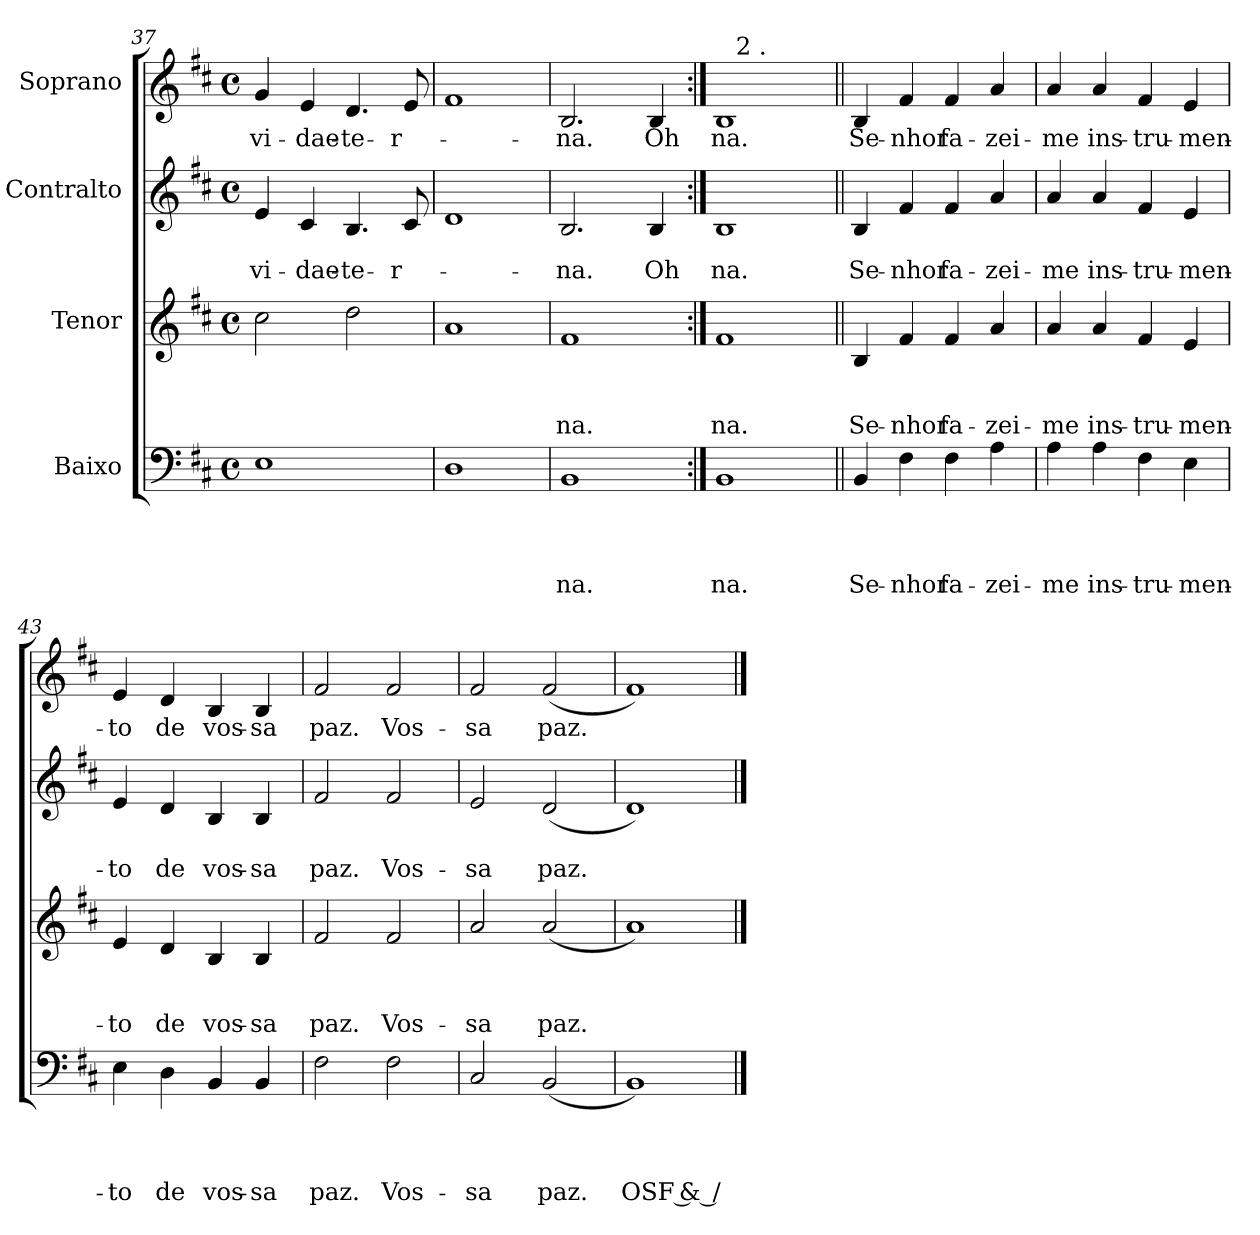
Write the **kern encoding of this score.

**kern	**text	**text	**text	**text	**kern	**text	**text	**text	**kern	**text	**text	**kern	**text
*part4	*part4	*part4	*part4	*part4	*part3	*part3	*part3	*part3	*part2	*part2	*part2	*part1	*part1
*staff4	*staff4	*staff4	*staff4	*staff4	*staff3	*staff3	*staff3	*staff3	*staff2	*staff2	*staff2	*staff1	*staff1
*I"Baixo	*	*	*	*	*I"Tenor	*	*	*	*I"Contralto	*	*	*I"Soprano	*
!!LO:PB:g=z
*clefF4	*	*	*	*	*clefG2	*	*	*	*clefG2	*	*	*clefG2	*
*k[f#c#]	*	*	*	*	*k[f#c#]	*	*	*	*k[f#c#]	*	*	*k[f#c#]	*
*D:	*	*	*	*	*D:	*	*	*	*D:	*	*	*D:	*
*M4/4	*	*	*	*	*M4/4	*	*	*	*M4/4	*	*	*M4/4	*
*met(c)	*	*	*	*	*met(c)	*	*	*	*met(c)	*	*	*met(c)	*
=37	=37	=37	=37	=37	=37	=37	=37	=37	=37	=37	=37	=37	=37
!	!	!	!	!	!	!	!	!	!	!	!LO:LY:b:rj	!	!LO:LY:b:rj
1E	.	.	.	.	2cc#\	.	.	.	4e/	.	vi-	4g/	vi-
!	!	!	!	!	!	!	!	!	!	!	!LO:LY:b	!	!LO:LY:b
.	.	.	.	.	.	.	.	.	4c#/	.	-dae-	4e/	-dae-
!	!	!	!	!	!	!	!	!	!	!	!LO:LY:b	!	!LO:LY:b
.	.	.	.	.	2dd\	.	.	.	4.B/	.	-te-	4.d/	-te-
!	!	!	!	!	!	!	!	!	!	!	!LO:LY:b:rj	!	!LO:LY:b:rj
.	.	.	.	.	.	.	.	.	8c#/	.	-r-	8e/	-r-
=38	=38	=38	=38	=38	=38	=38	=38	=38	=38	=38	=38	=38	=38
1D	.	.	.	.	1a	.	.	.	1d	.	.	1f#	.
=39	=39	=39	=39	=39	=39	=39	=39	=39	=39	=39	=39	=39	=39
!	!	!	!	!LO:LY:b	!	!	!	!LO:LY:b	!	!	!LO:LY:b	!	!LO:LY:b
1BB	.	.	.	-na.	1f#	.	.	-na.	2.B/	.	-na.	2.B/	-na.
!	!	!	!	!	!	!	!	!	!	!	!LO:LY:b	!	!LO:LY:b
.	.	.	.	.	.	.	.	.	4B/	.	Oh	4B/	Oh
!!LO:LB:g=z
=40:|!	=40:|!	=40:|!	=40:|!	=40:|!	=40:|!	=40:|!	=40:|!	=40:|!	=40:|!	=40:|!	=40:|!	=40:|!	=40:|!
!	!	!	!	!LO:LY:b	!	!	!	!LO:LY:b	!	!	!LO:LY:b	!	!LO:LY:b
*	*	*	*	*	*	*	*	*	*	*	*	*^	*
1BB	.	.	.	na.	1f#	.	.	na.	1B	.	na.	1B	16ryy	na.
!	!	!	!	!	!	!	!	!	!	!	!	!	!LO:TX:a:t=2 .	!
.	.	.	.	.	.	.	.	.	.	.	.	.	2...ryy	.
=41||	=41||	=41||	=41||	=41||	=41||	=41||	=41||	=41||	=41||	=41||	=41||	=41||	=41||	=41||
!	!	!	!	!LO:LY:b	!	!	!	!LO:LY:b	!	!	!LO:LY:b	!	!	!LO:LY:b
*	*	*	*	*	*	*	*	*	*	*	*	*v	*v	*
4BB/	.	.	.	Se-	4B/	.	.	Se-	4B/	.	Se-	4B/	Se-
!	!	!	!	!LO:LY:b	!	!	!	!LO:LY:b	!	!	!LO:LY:b	!	!LO:LY:b
4F#\	.	.	.	-nhor	4f#/	.	.	-nhor	4f#/	.	-nhor	4f#/	-nhor
!	!	!	!	!LO:LY:b:rj	!	!	!	!LO:LY:b:rj	!	!	!LO:LY:b:rj	!	!LO:LY:b:rj
4F#\	.	.	.	fa-	4f#/	.	.	fa-	4f#/	.	fa-	4f#/	fa-
!	!	!	!	!LO:LY:b	!	!	!	!LO:LY:b	!	!	!LO:LY:b	!	!LO:LY:b
4A\	.	.	.	-zei-	4a/	.	.	-zei-	4a/	.	-zei-	4a/	-zei-
=42	=42	=42	=42	=42	=42	=42	=42	=42	=42	=42	=42	=42	=42
!	!	!	!	!LO:LY:b	!	!	!	!LO:LY:b	!	!	!LO:LY:b	!	!LO:LY:b
4A\	.	.	.	-me	4a/	.	.	-me	4a/	.	-me	4a/	-me
!	!	!	!	!LO:LY:b	!	!	!	!LO:LY:b	!	!	!LO:LY:b	!	!LO:LY:b
4A\	.	.	.	ins-	4a/	.	.	ins-	4a/	.	ins-	4a/	ins-
!	!	!	!	!LO:LY:b	!	!	!	!LO:LY:b	!	!	!LO:LY:b	!	!LO:LY:b
4F#\	.	.	.	-tru-	4f#/	.	.	-tru-	4f#/	.	-tru-	4f#/	-tru-
!	!	!	!	!LO:LY:b	!	!	!	!LO:LY:b	!	!	!LO:LY:b	!	!LO:LY:b
4E\	.	.	.	-men-	4e/	.	.	-men-	4e/	.	-men-	4e/	-men-
!!LO:PB:g=z
=43	=43	=43	=43	=43	=43	=43	=43	=43	=43	=43	=43	=43	=43
!	!	!	!	!LO:LY:b:rj	!	!	!	!LO:LY:b:rj	!	!	!LO:LY:b:rj	!	!LO:LY:b:rj
4E\	.	.	.	-to	4e/	.	.	-to	4e/	.	-to	4e/	-to
!	!	!	!	!LO:LY:b	!	!	!	!LO:LY:b	!	!	!LO:LY:b	!	!LO:LY:b
4D\	.	.	.	de	4d/	.	.	de	4d/	.	de	4d/	de
!	!	!	!	!LO:LY:b	!	!	!	!LO:LY:b	!	!	!LO:LY:b	!	!LO:LY:b
4BB/	.	.	.	vos-	4B/	.	.	vos-	4B/	.	vos-	4B/	vos-
!	!	!	!	!LO:LY:b	!	!	!	!LO:LY:b	!	!	!LO:LY:b	!	!LO:LY:b
4BB/	.	.	.	-sa	4B/	.	.	-sa	4B/	.	-sa	4B/	-sa
=44	=44	=44	=44	=44	=44	=44	=44	=44	=44	=44	=44	=44	=44
!	!	!	!	!LO:LY:b	!	!	!	!LO:LY:b	!	!	!LO:LY:b	!	!LO:LY:b
2F#\	.	.	.	paz.	2f#/	.	.	paz.	2f#/	.	paz.	2f#/	paz.
!	!	!	!	!LO:LY:b	!	!	!	!LO:LY:b	!	!	!LO:LY:b	!	!LO:LY:b
2F#\	.	.	.	Vos-	2f#/	.	.	Vos-	2f#/	.	Vos-	2f#/	Vos-
=45	=45	=45	=45	=45	=45	=45	=45	=45	=45	=45	=45	=45	=45
!	!	!	!	!LO:LY:b	!	!	!	!LO:LY:b	!	!	!LO:LY:b	!	!LO:LY:b
2C#/	.	.	.	-sa	2a/	.	.	-sa	2e/	.	-sa	2f#/	-sa
!	!	!	!	!LO:LY:b	!	!	!	!LO:LY:b	!	!	!LO:LY:b	!	!LO:LY:b
(<2BB/	.	.	.	paz.	(<2a/	.	.	paz.	(<2d/	.	paz.	(<2f#/	paz.
!!LO:LB:g=z
=46	=46	=46	=46	=46	=46	=46	=46	=46	=46	=46	=46	=46	=46
!	!	!	!	!LO:LY:b:rj	!	!	!	!	!	!	!	!	!
1BB)	.	.	.	OSF & /	1a)	.	.	.	1d)	.	.	1f#)	.
==	==	==	==	==	==	==	==	==	==	==	==	==	==
*-	*-	*-	*-	*-	*-	*-	*-	*-	*-	*-	*-	*-	*-
